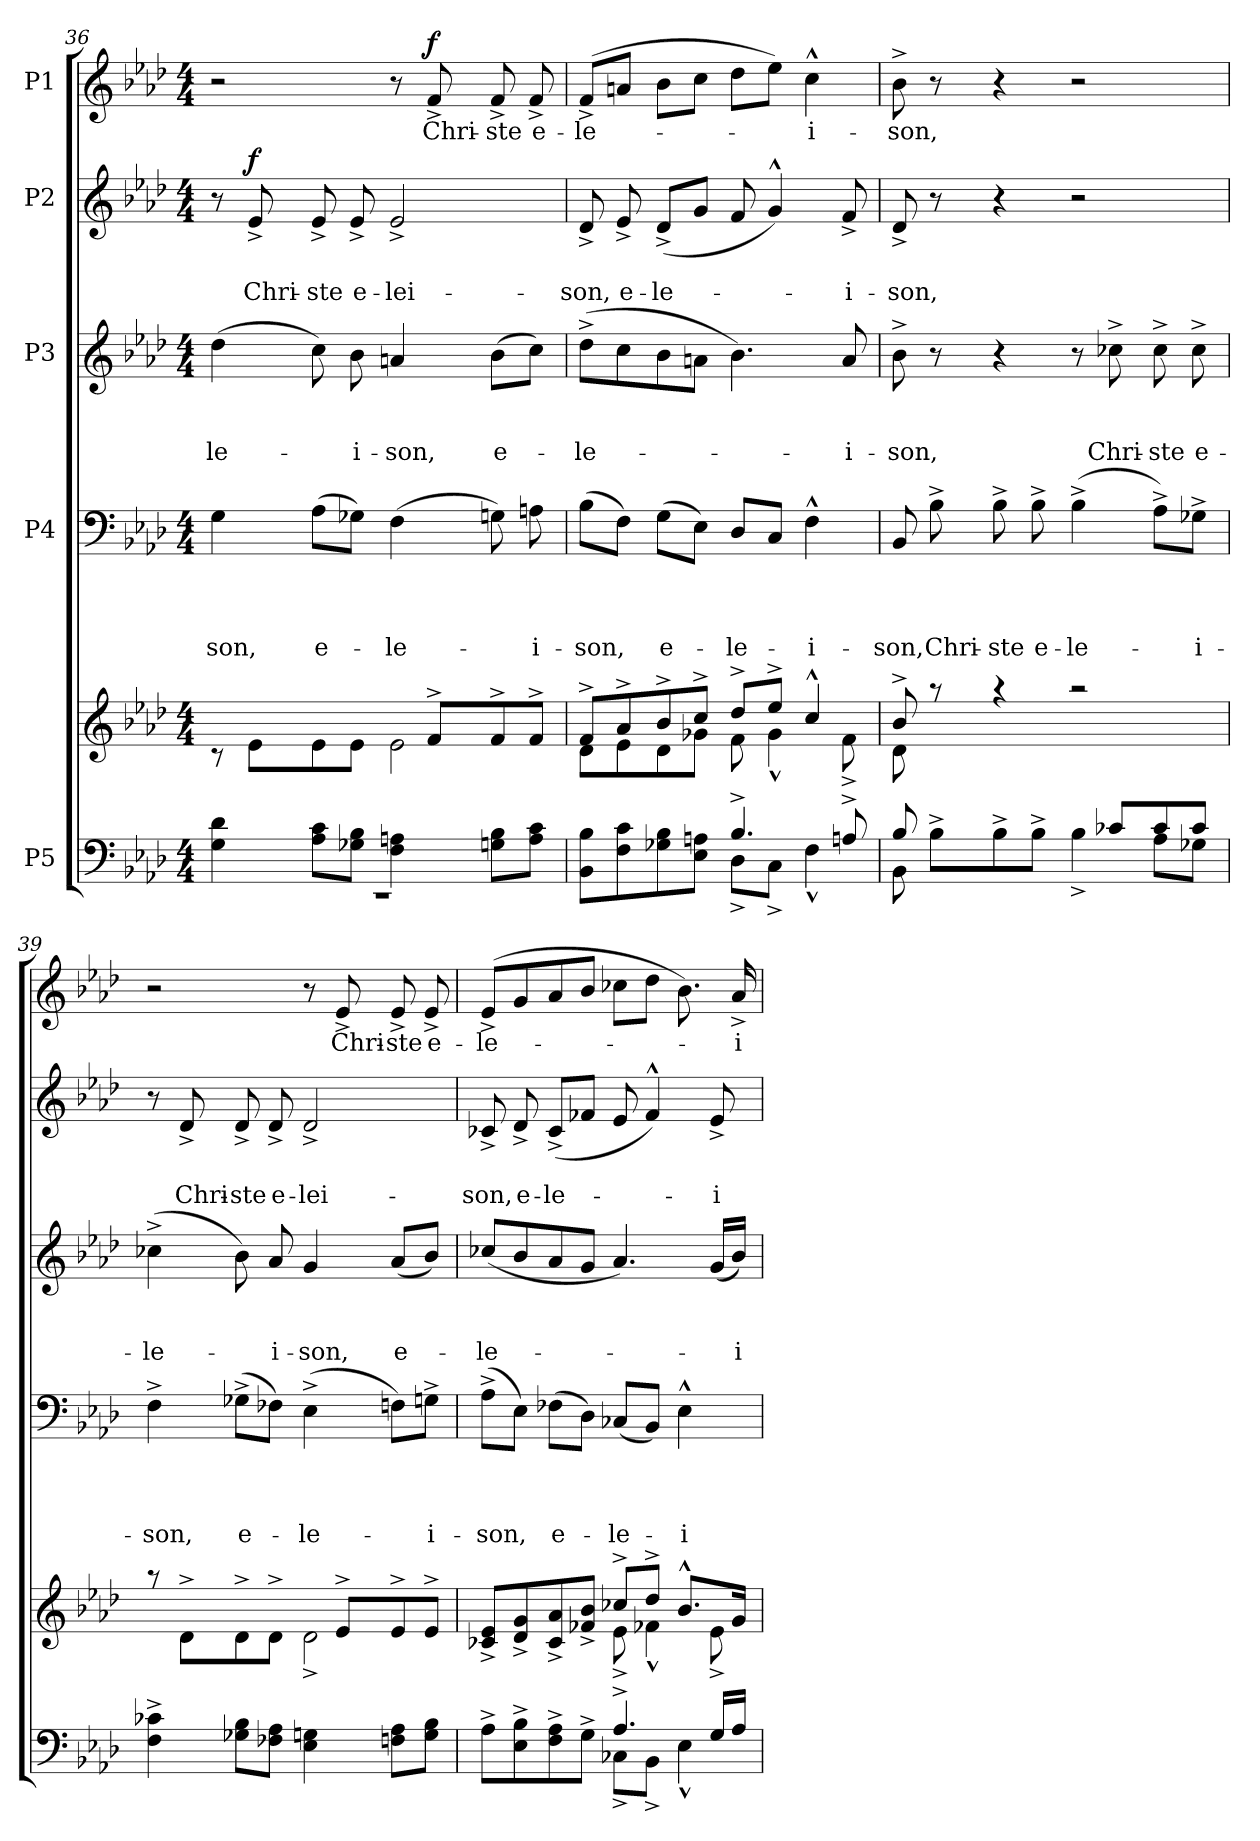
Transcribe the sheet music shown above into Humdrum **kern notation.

**kern	**kern	**kern	**text	**text	**text	**text	**kern	**text	**text	**text	**kern	**text	**text	**dynam	**kern	**text	**dynam
*part5	*part5	*part4	*part4	*part4	*part4	*part4	*part3	*part3	*part3	*part3	*part2	*part2	*part2	*part2	*part1	*part1	*part1
*staff6	*staff5	*staff4	*staff4	*staff4	*staff4	*staff4	*staff3	*staff3	*staff3	*staff3	*staff2	*staff2	*staff2	*staff2	*staff1	*staff1	*staff1
*I"P5	*	*I"P4	*	*	*	*	*I"P3	*	*	*	*I"P2	*	*	*	*I"P1	*	*
!!LO:LB:g=z
*clefF4	*clefG2	*clefF4	*	*	*	*	*clefG2	*	*	*	*clefG2	*	*	*	*clefG2	*	*
*	*	*	*	*	*	*	*ITrd7c12	*	*	*	*	*	*	*	*	*	*
*k[b-e-a-d-]	*k[b-e-a-d-]	*k[b-e-a-d-]	*	*	*	*	*k[b-e-a-d-]	*	*	*	*k[b-e-a-d-]	*	*	*	*k[b-e-a-d-]	*	*
*A-:	*A-:	*A-:	*	*	*	*	*A-:	*	*	*	*A-:	*	*	*	*A-:	*	*
*M4/4	*M4/4	*M4/4	*	*	*	*	*M4/4	*	*	*	*M4/4	*	*	*	*M4/4	*	*
=36	=36	=36	=36	=36	=36	=36	=36	=36	=36	=36	=36	=36	=36	=36	=36	=36	=36
*^	*^	*	*	*	*	*	*	*	*	*	*	*	*	*	*	*	*
!	!	!	!	!	!	!	!	!LO:LY:b	!	!	!	!LO:LY:b	!	!	!	!	!	!	!
4G\ 4d-\	1rEE	2ryy	8rc	4G\	.	.	.	-son,	(>4d-\	.	.	-le-	8r	.	.	.	2r	.	.
!	!	!	!	!	!	!	!	!	!	!	!	!	!	!	!LO:LY:b	!LO:DY:a	!	!	!
.	.	.	8e-\L	.	.	.	.	.	.	.	.	.	8e-^</	.	Chri-	f	.	.	.
!	!	!	!	!	!	!	!	!LO:LY:b	!	!	!	!	!	!	!LO:LY:b	!	!	!	!
8A-\ 8c\L	.	.	8e-\	(>8A-\L	.	.	.	e-	8c\)	.	.	.	8e-^</	.	-ste	.	.	.	.
!	!	!	!	!	!	!	!	!	!	!	!	!LO:LY:b	!	!	!LO:LY:b	!	!	!	!
8G-X\ 8B-\J	.	.	8e-\J	8G-X\J)	.	.	.	.	8B-\	.	.	-i-	8e-^</	.	e-	.	.	.	.
!	!	!	!	!	!	!	!	!LO:LY:b	!	!	!	!LO:LY:b	!	!	!LO:LY:b	!	!	!	!
4F\ 4An\	.	8ryy	2e-\	(>4F\	.	.	.	-le-	4An/	.	.	-son,	2e-^</	.	-lei-	.	8r	.	.
!	!	!	!	!	!	!	!	!	!	!	!	!	!	!	!	!	!	!LO:LY:b	!LO:DY:a
.	.	8f^>/L	.	.	.	.	.	.	.	.	.	.	.	.	.	.	8f^</	Chri-	f
!	!	!	!	!	!	!	!	!	!	!	!	!LO:LY:b	!	!	!	!	!	!LO:LY:b	!
8Gn\ 8B-\L	.	8f^>/	.	8Gn\)	.	.	.	.	(>8B-\L	.	.	e-	.	.	.	.	8f^</	-ste	.
!	!	!	!	!	!	!	!	!LO:LY:b	!	!	!	!	!	!	!	!	!	!LO:LY:b	!
8A\ 8c\J	.	8f^>/J	.	8An\	.	.	.	-i-	8c\J)	.	.	.	.	.	.	.	8f^</	e-	.
=37	=37	=37	=37	=37	=37	=37	=37	=37	=37	=37	=37	=37	=37	=37	=37	=37	=37	=37	=37
!	!	!	!	!	!	!	!	!LO:LY:b	!	!	!	!LO:LY:b	!	!	!LO:LY:b	!	!	!LO:LY:b	!
2ryy	8BB-\ 8B-\L	8f^>/L	8d-\L	(>8B-\L	.	.	.	-son,	(>8d-^>\L	.	.	-le-	8d-^</	.	-son,	.	(>8f^</L	-le-	.
!	!	!	!	!	!	!	!	!	!	!	!	!	!	!	!LO:LY:b	!	!	!	!
.	8F\ 8c\	8a-^>/	8e-\	8F\J)	.	.	.	.	8c\	.	.	.	8e-^</	.	e-	.	8an/J	.	.
!	!	!	!	!	!	!	!	!LO:LY:b	!	!	!	!	!	!	!LO:LY:b	!	!	!	!
.	8G-X\ 8B-\	8b-^>/	8d-\	(>8G\L	.	.	.	e-	8B-\	.	.	.	(<8d-^</L	.	-le-	.	8b-\L	.	.
.	8E-\ 8An\J	8cc^>/J	8g-X\J	8E-\J)	.	.	.	.	8An\J	.	.	.	8g/J	.	.	.	8cc\J	.	.
!	!	!	!	!	!	!	!	!LO:LY:b	!	!	!	!	!	!	!	!	!	!	!
4.B-^>/	8D-^<\L	8dd-^>/L	8f\	8D-/L	.	.	.	-le-	4.B-\)	.	.	.	8f/	.	.	.	8dd-\L	.	.
.	8C^<\J	8ee-^>/J	4g-^^>\	8C/J	.	.	.	.	.	.	.	.	4g^^>/)	.	.	.	8ee-\J)	.	.
!	!	!	!	!	!	!	!	!LO:LY:b	!	!	!	!	!	!	!	!	!	!LO:LY:b	!
.	4F^^>\	4cc^^>/	.	4F^^>\	.	.	.	-i-	.	.	.	.	.	.	.	.	4cc^^>\	-i-	.
!	!	!	!	!	!	!	!	!	!	!	!	!LO:LY:b	!	!	!LO:LY:b	!	!	!	!
8An^>/	.	.	8f^<\	.	.	.	.	.	8A/	.	.	-i-	8f^</	.	-i-	.	.	.	.
=38	=38	=38	=38	=38	=38	=38	=38	=38	=38	=38	=38	=38	=38	=38	=38	=38	=38	=38	=38
!	!	!	!	!	!	!	!	!LO:LY:b	!	!	!	!LO:LY:b	!	!	!LO:LY:b	!	!	!LO:LY:b	!
8B-/	8BB-\	8b-^>/	8d-\	8BB-/	.	.	.	-son,	8B-^>\	.	.	-son,	8d-^</	.	-son,	.	8b-^>\	-son,	.
!	!	!	!	!	!	!	!	!LO:LY:b	!	!	!	!	!	!	!	!	!	!	!
2ryy	8B-^<\L	8raa	2..ryy	8B-^>\	.	.	.	Chri-	8r	.	.	.	8r	.	.	.	8r	.	.
!	!	!	!	!	!	!	!	!LO:LY:b	!	!	!	!	!	!	!	!	!	!	!
.	8B-^<\	4raa	.	8B-^>\	.	.	.	-ste	4r	.	.	.	4r	.	.	.	4r	.	.
!	!	!	!	!	!	!	!	!LO:LY:b	!	!	!	!	!	!	!	!	!	!	!
.	8B-^<\J	.	.	8B-^>\	.	.	.	e-	.	.	.	.	.	.	.	.	.	.	.
!	!	!	!	!	!	!	!	!LO:LY:b	!	!	!	!	!	!	!	!	!	!	!
.	4B-^<\	2raa	.	(>4B-^>\	.	.	.	-le-	8r	.	.	.	2r	.	.	.	2r	.	.
!	!	!	!	!	!	!	!	!	!	!	!	!LO:LY:b	!	!	!	!	!	!	!
8c-X/L	.	.	.	.	.	.	.	.	8c-X^>\	.	.	Chri-	.	.	.	.	.	.	.
!	!	!	!	!	!	!	!	!	!	!	!	!LO:LY:b	!	!	!	!	!	!	!
8c-/	8A-\L	.	.	8A-^>\L)	.	.	.	.	8c-^>\	.	.	-ste	.	.	.	.	.	.	.
!	!	!	!	!	!	!	!	!LO:LY:b	!	!	!	!LO:LY:b	!	!	!	!	!	!	!
8c-/J	8G-X\J	.	.	8G-X^>\J	.	.	.	-i-	8c-^>\	.	.	e-	.	.	.	.	.	.	.
=39	=39	=39	=39	=39	=39	=39	=39	=39	=39	=39	=39	=39	=39	=39	=39	=39	=39	=39	=39
!	!	!	!	!	!	!	!	!LO:LY:b	!	!	!	!LO:LY:b	!	!	!	!	!	!	!
4F\^> 4c-X\^>	1ryy	8raa	8ryy	4F^>\	.	.	.	-son,	(>4c-X^>\	.	.	-le-	8r	.	.	.	2r	.	.
!	!	!	!	!	!	!	!	!	!	!	!	!	!	!	!LO:LY:b	!	!	!	!
.	.	2ryy	8d-^<\L	.	.	.	.	.	.	.	.	.	8d-^</	.	Chri-	.	.	.	.
!	!	!	!	!	!	!	!	!LO:LY:b	!	!	!	!	!	!	!LO:LY:b	!	!	!	!
8G-X\ 8B-\L	.	.	8d-^<\	(>8G-X^>\L	.	.	.	e-	8B-\)	.	.	.	8d-^</	.	-ste	.	.	.	.
!	!	!	!	!	!	!	!	!	!	!	!	!LO:LY:b	!	!	!LO:LY:b	!	!	!	!
8F-X\ 8A-\J	.	.	8d-^<\J	8F-X\J)	.	.	.	.	8A-/	.	.	-i-	8d-^</	.	e-	.	.	.	.
!	!	!	!	!	!	!	!	!LO:LY:b	!	!	!	!LO:LY:b	!	!	!LO:LY:b	!	!	!	!
4E-\ 4Gn\	.	.	2d-^<\	(>4E-^>\	.	.	.	-le-	4G/	.	.	-son,	2d-^</	.	-lei-	.	8r	.	.
!	!	!	!	!	!	!	!	!	!	!	!	!	!	!	!	!	!	!LO:LY:b	!
.	.	8e-^>/L	.	.	.	.	.	.	.	.	.	.	.	.	.	.	8e-^</	Chri-	.
!	!	!	!	!	!	!	!	!	!	!	!	!LO:LY:b	!	!	!	!	!	!LO:LY:b	!
8Fn\ 8A-\L	.	8e-^>/	.	8Fn\L)	.	.	.	.	(<8A-/L	.	.	e-	.	.	.	.	8e-^</	-ste	.
!	!	!	!	!	!	!	!	!LO:LY:b	!	!	!	!	!	!	!	!	!	!LO:LY:b	!
8G\ 8B-\J	.	8e-^>/J	.	8Gn^>\J	.	.	.	-i-	8B-/J)	.	.	.	.	.	.	.	8e-^</	e-	.
!!LO:PB:g=z
=40	=40	=40	=40	=40	=40	=40	=40	=40	=40	=40	=40	=40	=40	=40	=40	=40	=40	=40	=40
!	!	!	!	!	!	!	!	!LO:LY:b	!	!	!	!LO:LY:b	!	!	!LO:LY:b	!	!	!LO:LY:b	!
2ryy	8A-^<\L	8c-X/^> 8e-/^>L	2ryy	(>8A-^>\L	.	.	.	-son,	(<8c-X/L	.	.	-le-	8c-X^</	.	-son,	.	(>8e-^</L	-le-	.
!	!	!	!	!	!	!	!	!	!	!	!	!	!	!	!LO:LY:b	!	!	!	!
.	8E-\^< 8B-\^<	8d-/^> 8g/^>	.	8E-\J)	.	.	.	.	8B-/	.	.	.	8d-^</	.	e-	.	8g/	.	.
!	!	!	!	!	!	!	!	!LO:LY:b	!	!	!	!	!	!	!LO:LY:b	!	!	!	!
.	8F\^< 8A-\^<	8c-/^> 8a-/^>	.	(>8F-X\L	.	.	.	e-	8A-/	.	.	.	(<8c-^</L	.	-le-	.	8a-/	.	.
.	8G^<\J	8f-X/^> 8b-/^>J	.	8D-\J)	.	.	.	.	8G/J	.	.	.	8f-X/J	.	.	.	8b-/J	.	.
!	!	!	!	!	!	!	!	!LO:LY:b	!	!	!	!	!	!	!	!	!	!	!
4.A-^>/	8C-X^<\L	8cc-X^>/L	8e-^<\	(<8C-X/L	.	.	.	-le-	4.A-/)	.	.	.	8e-/	.	.	.	8cc-X\L	.	.
.	8BB-^<\J	8dd-^>/J	4f-X^^>\	8BB-/J)	.	.	.	.	.	.	.	.	4f-^^>/)	.	.	.	8dd-\J	.	.
!	!	!	!	!	!	!	!	!LO:LY:b	!	!	!	!	!	!	!	!	!	!	!
.	4E-^^>\	8.b-^^>/L	.	4E-^^>\	.	.	.	-i-	.	.	.	.	.	.	.	.	8.b-\)	.	.
!	!	!	!	!	!	!	!	!	!	!	!	!	!	!	!LO:LY:b	!	!	!	!
16G/LL	.	.	8e-^<\	.	.	.	.	.	(<16G/LL	.	.	.	8e-^</	.	-i-	.	.	.	.
!	!	!	!	!	!	!	!	!	!	!	!	!LO:LY:b	!	!	!	!	!	!LO:LY:b	!
16A-/JJ	.	16g/Jk	.	.	.	.	.	.	16B-/JJ)	.	.	-i-	.	.	.	.	16a-^</	-i-	.
*v	*v	*	*	*	*	*	*	*	*	*	*	*	*	*	*	*	*	*	*
*	*v	*v	*	*	*	*	*	*	*	*	*	*	*	*	*	*	*	*
=	=	=	=	=	=	=	=	=	=	=	=	=	=	=	=	=	=
*-	*-	*-	*-	*-	*-	*-	*-	*-	*-	*-	*-	*-	*-	*-	*-	*-	*-
